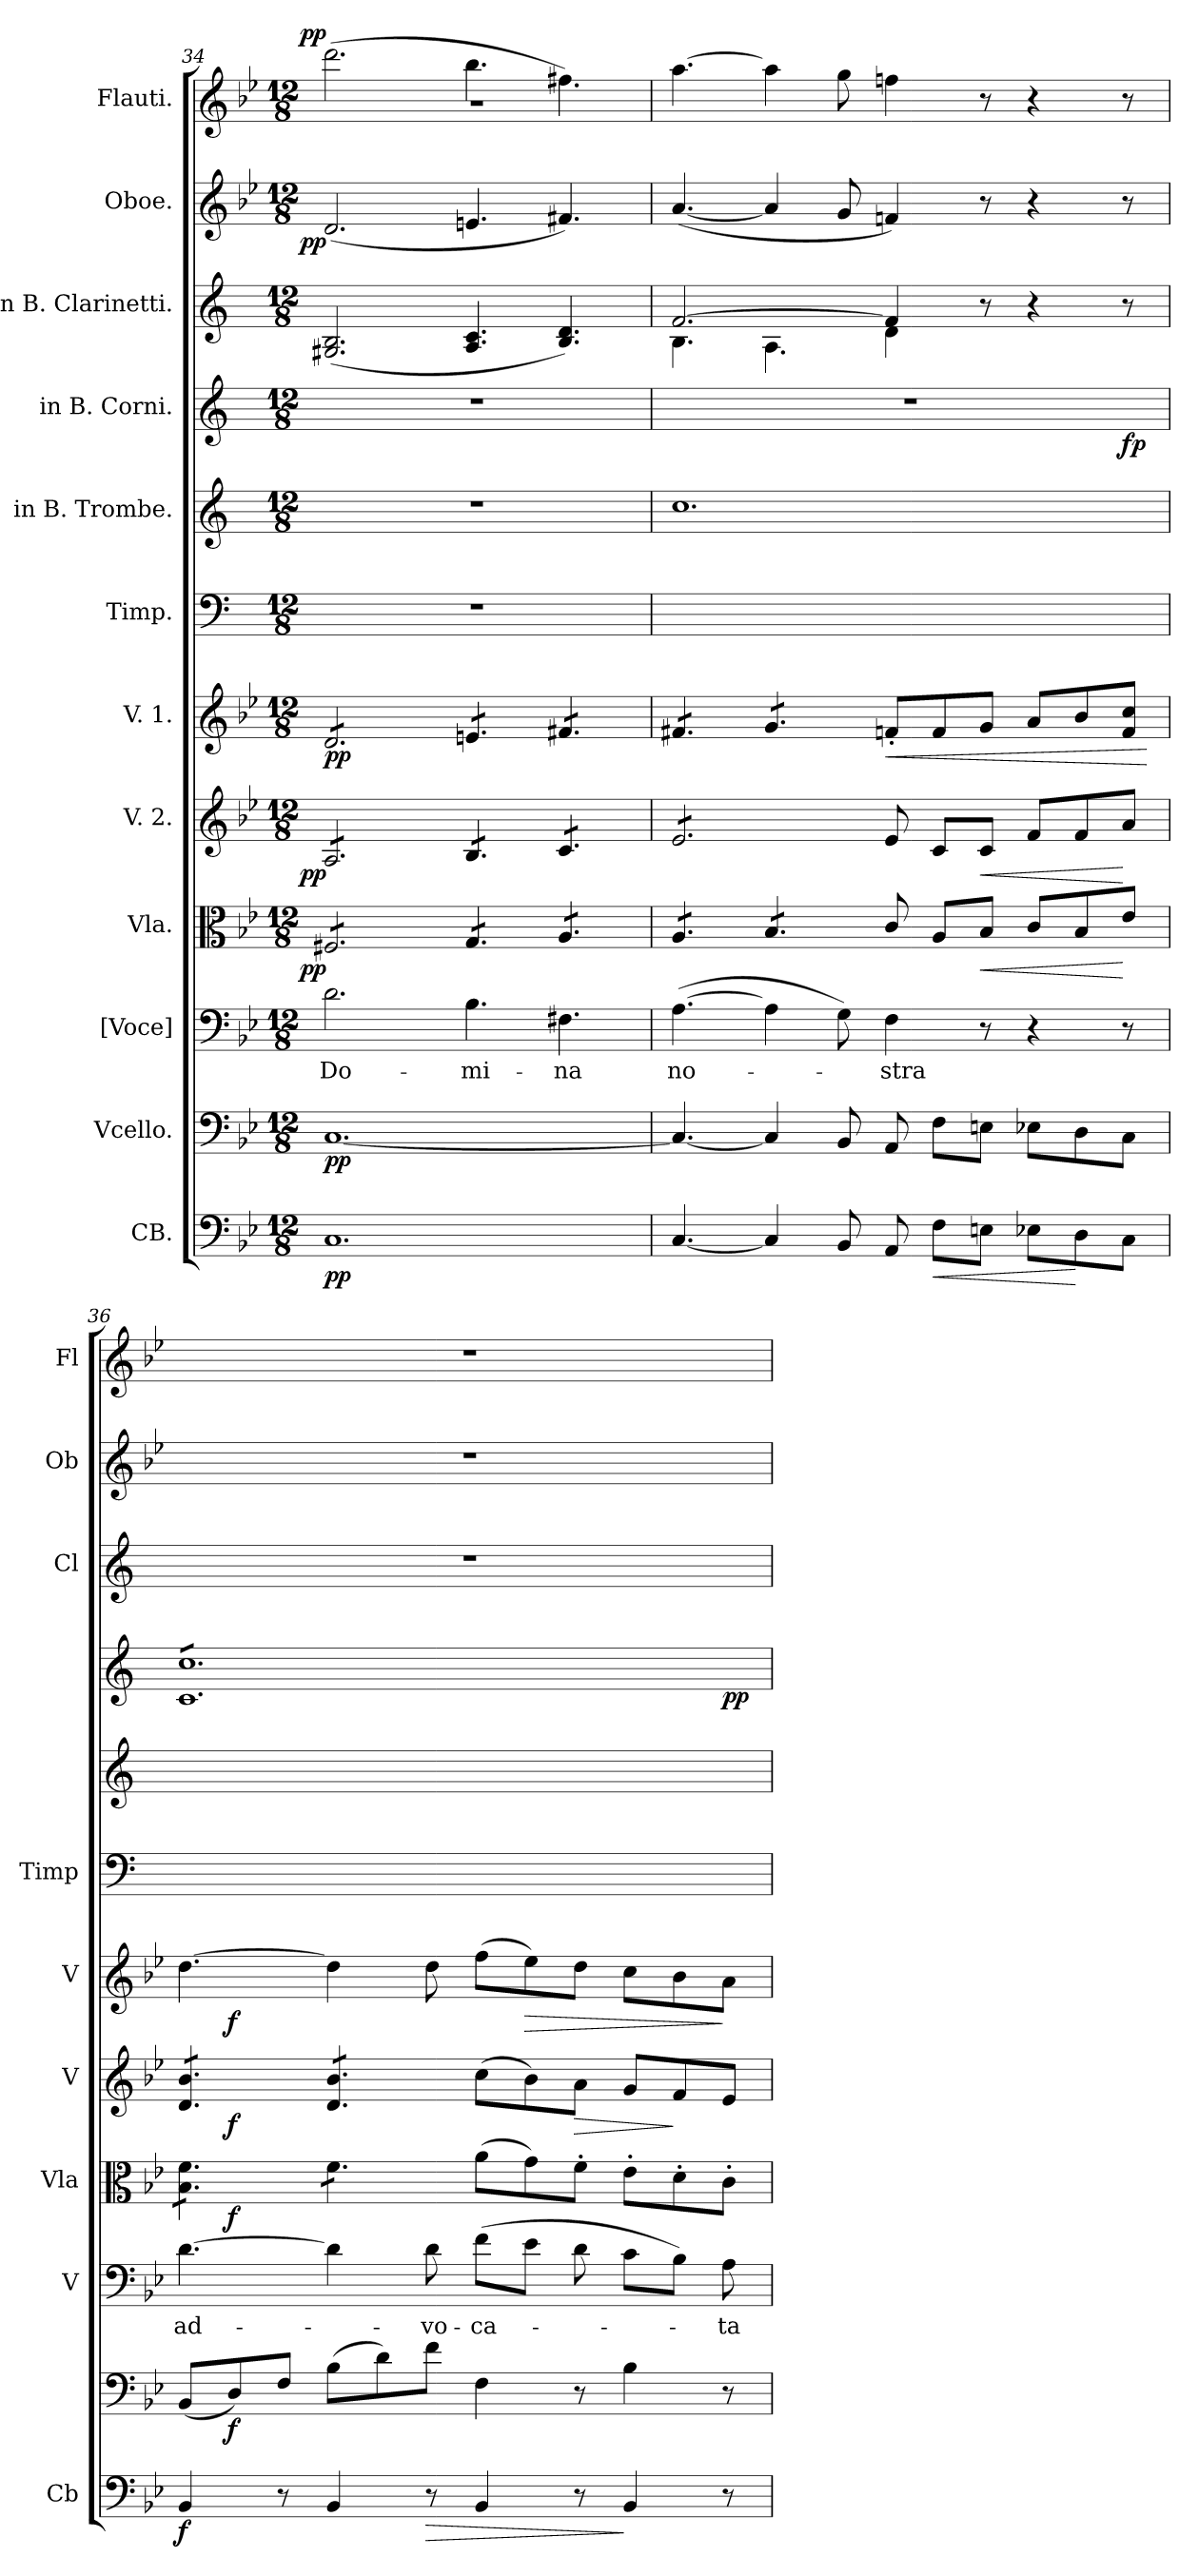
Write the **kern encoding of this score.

**kern	**dynam	**kern	**dynam	**kern	**text	**kern	**dynam	**kern	**dynam	**kern	**dynam	**kern	**kern	**kern	**dynam	**kern	**kern	**dynam	**kern	**dynam
*part12	*part12	*part11	*part11	*part10	*part10	*part9	*part9	*part8	*part8	*part7	*part7	*part6	*part5	*part4	*part4	*part3	*part2	*part2	*part1	*part1
*staff12	*staff12	*staff11	*staff11	*staff10	*staff10	*staff9	*staff9	*staff8	*staff8	*staff7	*staff7	*staff6	*staff5	*staff4	*staff4	*staff3	*staff2	*staff2	*staff1	*staff1
*I"CB.	*	*I"Vcello.	*	*I"[Voce]	*	*I"Vla.	*	*I"V. 2.	*	*I"V. 1.	*	*I"Timp.	*I"in B. Trombe.	*I"in B. Corni.	*	*I"in B. Clarinetti.	*I"Oboe.	*	*I"Flauti.	*
*I'Cb	*	*	*	*I'V	*	*I'Vla	*	*I'V	*	*I'V	*	*I'Timp	*	*	*	*I'Cl	*I'Ob	*	*I'Fl	*
*clefF4	*	*clefF4	*	*clefF4	*	*clefC3	*	*clefG2	*	*clefG2	*	*clefF4	*clefG2	*clefG2	*	*clefG2	*clefG2	*	*clefG2	*
*	*	*	*	*	*	*	*	*	*	*	*	*	*ITrd1c2	*ITrd1c2	*	*ITrd1c2	*	*	*	*
*k[b-e-]	*	*k[b-e-]	*	*k[b-e-]	*	*k[b-e-]	*	*k[b-e-]	*	*k[b-e-]	*	*k[]	*k[b-e-]	*k[b-e-]	*	*k[b-e-]	*k[b-e-]	*	*k[b-e-]	*
*M12/8	*	*M12/8	*	*M12/8	*	*M12/8	*	*M12/8	*	*M12/8	*	*M12/8	*M12/8	*M12/8	*	*M12/8	*M12/8	*	*M12/8	*
=34	=34	=34	=34	=34	=34	=34	=34	=34	=34	=34	=34	=34	=34	=34	=34	=34	=34	=34	=34	=34
*	*	*	*	*	*	*	*	*	*	*	*	*	*	*	*	*	*	*	*^	*
!	!	!	!	!	!	!	!LO:DY:rj	!	!LO:DY:rj	!	!	!	!	!	!	!	!	!LO:DY:rj	!	!	!LO:DY:a:rj
*	*	*	*	*	*	*tremolo	*	*	*	*	*	*	*	*	*	*	*	*	*	*	*
*	*	*	*	*	*	*	*	*tremolo	*	*	*	*	*	*	*	*	*	*	*	*	*
*	*	*	*	*	*	*	*	*	*	*tremolo	*	*	*	*	*	*	*	*	*	*	*
1.C	pp	[1.C	pp	2.d\	Do-	8F#X/L	pp	8A/L	pp	8d/L	pp	1.r	1.r	1.r	.	(2.F#X/ 2.A/	(2.d/	pp	(2.ddd\	1.r	pp
.	.	.	.	.	.	8F#X/	.	8A/	.	8d/	.	.	.	.	.	.	.	.	.	.	.
.	.	.	.	.	.	8F#X/	.	8A/	.	8d/	.	.	.	.	.	.	.	.	.	.	.
.	.	.	.	.	.	8F#X/	.	8A/	.	8d/	.	.	.	.	.	.	.	.	.	.	.
.	.	.	.	.	.	8F#X/	.	8A/	.	8d/	.	.	.	.	.	.	.	.	.	.	.
.	.	.	.	.	.	8F#X/J	.	8A/J	.	8d/J	.	.	.	.	.	.	.	.	.	.	.
.	.	.	.	4.B-\	-mi-	8G/L	.	8B-/L	.	8en/L	.	.	.	.	.	4.G/ 4.B-/	4.en/	.	4.bb-\	.	.
.	.	.	.	.	.	8G/	.	8B-/	.	8en/	.	.	.	.	.	.	.	.	.	.	.
.	.	.	.	.	.	8G/J	.	8B-/J	.	8en/J	.	.	.	.	.	.	.	.	.	.	.
.	.	.	.	4.F#X\	-na	8A/L	.	8c/L	.	8f#X/L	.	.	.	.	.	4.A/ 4.c/)	4.f#X/)	.	4.ff#X\)	.	.
.	.	.	.	.	.	8A/	.	8c/	.	8f#X/	.	.	.	.	.	.	.	.	.	.	.
.	.	.	.	.	.	8A/J	.	8c/J	.	8f#X/J	.	.	.	.	.	.	.	.	.	.	.
*	*	*	*	*	*	*	*	*	*	*	*	*	*	*	*	*	*	*	*v	*v	*
=35	=35	=35	=35	=35	=35	=35	=35	=35	=35	=35	=35	=35	=35	=35	=35	=35	=35	=35	=35	=35
*	*	*	*	*	*	*	*	*	*	*	*	*	*	*^	*	*^	*	*	*	*
[4.C/	.	4.C/_	.	([4.A\	no-	8A/L	.	8e-/L	.	8f#X/L	.	1.ryy	1.b-	1.r	1ryy	.	[2.e-/	4.A\	([4.a/	.	[4.aa\	.
.	.	.	.	.	.	8A/	.	8e-/	.	8f#X/	.	.	.	.	.	.	.	.	.	.	.	.
.	.	.	.	.	.	8A/J	.	8e-/	.	8f#X/J	.	.	.	.	.	.	.	.	.	.	.	.
4C/]	.	4C/]	.	4A\]	.	8B-/L	.	8e-/	.	8g/L	.	.	.	.	.	.	.	4.G\	4a/]	.	4aa\]	.
.	.	.	.	.	.	8B-/	.	8e-/	.	8g/	.	.	.	.	.	.	.	.	.	.	.	.
8BB-/	.	8BB-/	.	8G\)	.	8B-/J	.	8e-/J	.	8g/J	.	.	.	.	.	.	.	.	8g/	.	8gg\	.
*	*	*	*	*	*	*	*	*	*	*Xtremolo	*	*	*	*	*	*	*	*	*	*	*	*
*	*	*	*	*	*	*	*	*Xtremolo	*	*	*	*	*	*	*	*	*	*	*	*	*	*
*	*	*	*	*	*	*Xtremolo	*	*	*	*	*	*	*	*	*	*	*	*	*	*	*	*
!	!	!	!	!	!	!	!	!	!	!	!LO:HP:b	!	!	!	!	!	!	!	!	!	!	!
8AA/	.	8AA/	.	4F\	-stra	8c/	.	8e-/	.	8fn'/L	<	.	.	.	.	.	4e-/]	4c\	4fn/)	.	4ffn\	.
!	!LO:HP:b	!	!	!	!	!	!	!	!	!	!	!	!	!	!	!	!	!	!	!	!	!
8F\L	<	8F\L	.	.	.	8A/L	.	8c/L	.	8f/	.	.	.	.	.	.	.	.	.	.	.	.
!	!	!	!	!	!	!	!LO:HP:b	!	!LO:HP:b	!	!	!	!	!	!	!	!	!	!	!	!	!
8En\J	.	8En\J	.	8r	.	8B-/J	<	8c/J	<	8g/J	.	.	.	.	4.ryy	.	8r	8ryy	8r	.	8r	.
8E-X\L	.	8E-X\L	.	4r	.	8c/L	.	8f/L	.	8a/L	.	.	.	.	.	.	4r	4ryy	4r	.	4r	.
8D\	[	8D\	.	.	.	8B-/	.	8f/	.	8b-/	.	.	.	.	.	.	.	.	.	.	.	.
8C\J	.	8C\J	.	8r	.	8e-/J	[	8a/J	[	8f/ 8cc/J	.	.	.	.	8ryy	fp	8r	8ryy	8r	.	8r	.
*	*	*	*	*	*	*	*	*	*	*	*	*	*	*	*	*	*v	*v	*	*	*	*
.	.	.	.	.	.	.	.	.	.	.	[	.	.	.	.	.	.	.	.	.	.
=36	=36	=36	=36	=36	=36	=36	=36	=36	=36	=36	=36	=36	=36	=36	=36	=36	=36	=36	=36	=36	=36
*	*	*	*	*	*	*^	*	*^	*	*^	*	*	*	*	*	*	*	*	*	*	*
*	*	*	*	*	*	*tremolo	*	*	*	*	*	*	*	*	*	*	*	*	*	*	*	*	*	*
*	*	*	*	*	*	*	*	*	*tremolo	*	*	*	*	*	*	*	*	*	*	*	*	*	*	*
*	*	*	*	*	*	*	*	*	*	*	*	*	*	*	*	*	*tremolo	*	*	*	*	*	*	*
4BB-/	f	(8BB-/L	.	[4.d\	ad-	8B-\ 8f\L	8ryy	.	8d/ 8b-/L	8ryy	.	[4.dd\	8ryy	.	1.ryy	1.ryy	8B-/ 8b-/L	1ryy	.	1.r	1.r	.	1.r	.
.	.	8D/)	f	.	.	8B-\ 8f\	1ryy	f	8d/ 8b-/	1ryy	f	.	1ryy	f.	.	.	8B-/ 8b-/	.	.	.	.	.	.	.
8r	.	8F/J	.	.	.	8B-\ 8f\J	.	.	8d/ 8b-/J	.	.	.	.	.	.	.	8B-/ 8b-/	.	.	.	.	.	.	.
4BB-/	.	(8B-\L	.	4d\]	.	8f\L	.	.	8d/ 8b-/L	.	.	4dd\]	.	.	.	.	8B-/ 8b-/	.	.	.	.	.	.	.
.	.	8d\)	.	.	.	8f\	.	.	8d/ 8b-/	.	.	.	.	.	.	.	8B-/ 8b-/	.	.	.	.	.	.	.
!	!LO:HP:b	!	!	!	!	!	!	!	!	!	!	!	!	!	!	!	!	!	!	!	!	!	!	!
8r	>	8f\J	.	8d\	-vo-	8f\J	.	.	8d/ 8b-/J	.	.	8dd\	.	.	.	.	8B-/ 8b-/	.	.	.	.	.	.	.
*	*	*	*	*	*	*	*	*	*Xtremolo	*	*	*	*	*	*	*	*	*	*	*	*	*	*	*
*	*	*	*	*	*	*Xtremolo	*	*	*	*	*	*	*	*	*	*	*	*	*	*	*	*	*	*
4BB-/	.	4F\	.	(8f\L	-ca-	(8a\L	.	.	(8cc\L	.	.	(8ff\L	.	.	.	.	8B-/ 8b-/	.	.	.	.	.	.	.
!	!	!	!	!	!	!	!	!	!	!	!	!	!	!LO:HP:b	!	!	!	!	!	!	!	!	!	!
.	.	.	.	8e-\J	.	8g\)	.	.	8b-\)	.	.	8ee-\)	.	>	.	.	8B-/ 8b-/	.	.	.	.	.	.	.
!	!	!	!	!	!	!	!	!	!	!	!LO:HP:b	!	!	!	!	!	!	!	!	!	!	!	!	!
8r	.	8r	.	8d\	.	8f'\J	.	.	8a\J	.	>	8dd\J	.	.	.	.	8B-/ 8b-/	4.ryy	.	.	.	.	.	.
4BB-/	]	4B-\	.	8c\L	.	8e-'\L	4.ryy	.	8g/L	4.ryy	.	8cc\L	4.ryy	.	.	.	8B-/ 8b-/	.	.	.	.	.	.	.
.	.	.	.	8B-\J)	.	8d'\	.	.	8f/	.	]	8b-\	.	.	.	.	8B-/ 8b-/	.	.	.	.	.	.	.
8r	.	8r	.	8A\	-ta	8c'\J	.	.	8e-/J	.	.	8a\J	.	]	.	.	8B-/ 8b-/J	8ryy	pp	.	.	.	.	.
*	*	*	*	*	*	*	*	*	*	*	*	*	*	*	*	*	*Xtremolo	*	*	*	*	*	*	*
*	*	*	*	*	*	*v	*v	*	*	*	*	*v	*v	*	*	*	*v	*v	*	*	*	*	*	*
*	*	*	*	*	*	*	*	*v	*v	*	*	*	*	*	*	*	*	*	*	*	*
=	=	=	=	=	=	=	=	=	=	=	=	=	=	=	=	=	=	=	=	=
*-	*-	*-	*-	*-	*-	*-	*-	*-	*-	*-	*-	*-	*-	*-	*-	*-	*-	*-	*-	*-
